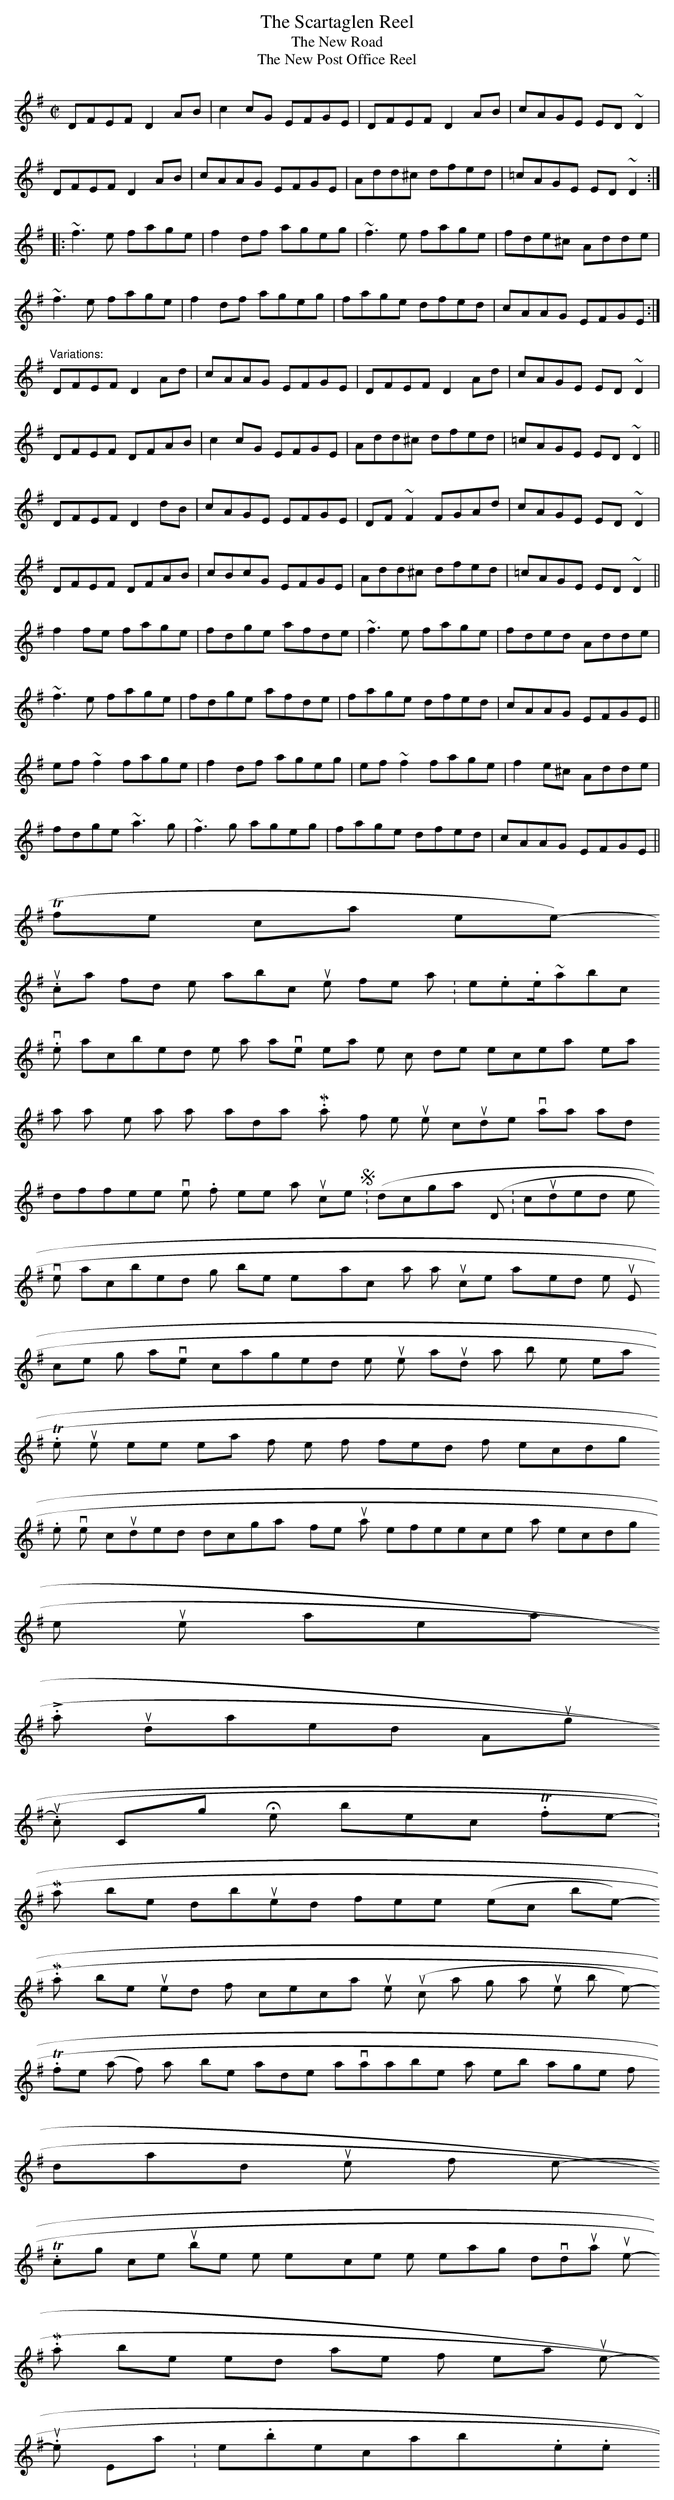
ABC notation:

X:1
T:Scartaglen Reel, The
T:New Road, The
T:New Post Office Reel, The
M:C|
K:Dmix
DFEF D2AB|c2cG EFGE|DFEF D2AB|cAGE ED~D2|
DFEF D2AB|cAAG EFGE|Add^c dfed|=cAGE ED~D2:|
|:~f3e fage|f2df ageg|~f3e fage|fde^c Adde|
~f3e fage|f2df ageg|fage dfed|cAAG EFGE:|
"Variations:"
DFEF D2Ad|cAAG EFGE|DFEF D2Ad|cAGE ED~D2|
DFEF DFAB|c2cG EFGE|Add^c dfed|=cAGE ED~D2||
DFEF D2dB|cAGE EFGE|DF~F2 FGAd|cAGE ED~D2|
DFEF DFAB|cBcG EFGE|Add^c dfed|=cAGE ED~D2||
f2fe fage|fdge afde|~f3e fage|fded Adde|
~f3e fage|fdge afde|fage dfed|cAAG EFGE||
ef~f2 fage|f2df ageg|ef~f2 fage|f2e^c Adde|
fdge ~a3g|~f3g ageg|fage dfed|cAAG EFGE||
This file contains 100 reels (#301 - #400).
You can find more abc tune files at http://home1.swipnet.se/~w-11382/abc.htm
I've transcribed them as I have learnt them, which does not necessarily mean
that I play them that way nowadays. Many of the tunes include variations and
different versions. If there is a source (S:) or discography (D:) included the
version transcribed might still not be exactly as that source played the tune,
since I might have changed the tune around a bit when I learnt it.
The tunes were learnt from sessions, from friends or from recordings.
When I've included discography, it's often just a reference to what recordings
the tune appears on.
Last updated 25 August 1998.
(c) Copyright 1997-1998 Henrik Norbeck. This file:
- May be distributed freely (with restrictions below).
- May not be used for commercial purposes (such as printing a tune book to sell).
- This file (or parts of it) may not be made available on a web page for
download without permission from me.
- This copyright notice must be kept, except when e-mailing individual tunes.
- May be printed on paper for personal use.
- Questions? E-mail: henrik.norbeck@mailbox.swipnet.se
